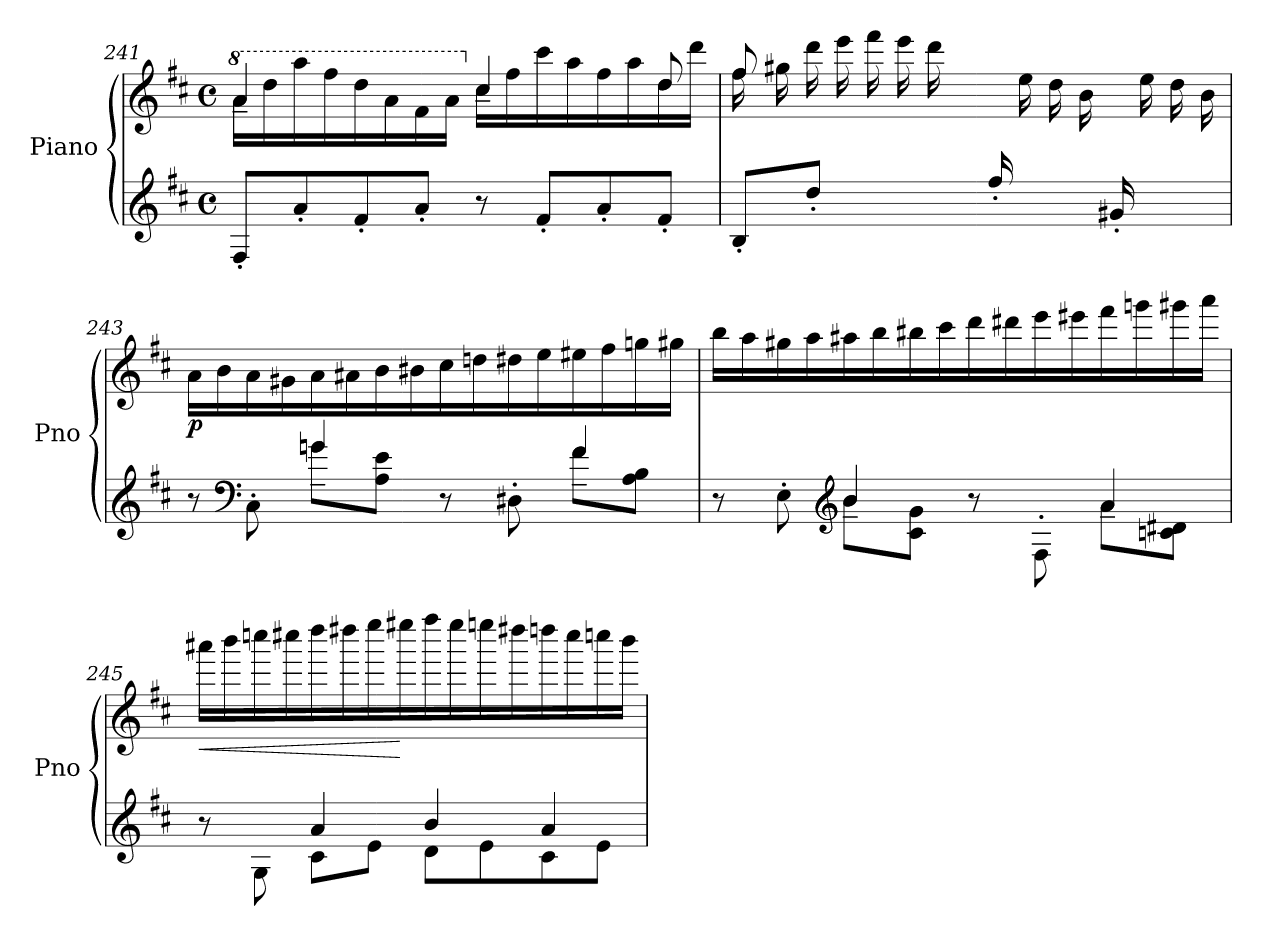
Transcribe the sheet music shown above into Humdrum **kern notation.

**kern	**kern	**dynam
*part1	*part1	*part1
*staff2	*staff1	*staff1/2
*I"Piano	*	*
*I'Pno	*	*
*clefG2	*clefG2	*
*k[f#c#]	*k[f#c#]	*
*M4/4	*M4/4	*
*met(c)	*met(c)	*
*	*8va	*
=241	=241	=241
*	*^	*
8F#'/L	16aa\LL	4aa~/	.
.	16ddd\	.	.
8a'/	16aaa\	.	.
.	16fff#\	.	.
8f#'/	16ddd\	4ryy	.
.	16aa\	.	.
8a'/J	16ff#\	.	.
.	16aa\JJ	.	.
*	*X8va	*	*
8r	16cc#\LL	4cc#~/	.
.	16ff#\	.	.
8f#'/L	16ccc#\	.	.
.	16aa\	.	.
8a'/	16ff#\	8ryy	.
.	16aa\	.	.
8f#'/J	16dd\	8dd/	.
.	16ddd\JJ	.	.
!!LO:LB:g=z	!!
=242	=242	=242	=242
*^	*	*	*
4..ryy	8B'/L	16ff#\LL	8ff#/	.
.	.	16gg#X\	.	.
.	8dd'/J	16ddd\	2..ryy	.
.	.	16eee\	.	.
.	4ryy	16fff#\	.	.
.	.	16eee\	.	.
.	.	16ddd\	.	.
16gg#X/JJ	.	8ryy	.	.
16ff#'/	2ryy	.	.	.
8.ryy	.	16ee\LL	.	.
.	.	16dd\	.	.
.	.	16b\JJ	.	.
16g#X'/	.	16ryy	.	.
8.ryy	.	16ee\LL	.	.
.	.	16dd\	.	.
.	.	16b\JJ	.	.
*	*	*v	*v	*
=243	=243	=243	=243
!	!	!	!LO:DY:b
8r	4ryy	16a\LL	p
.	.	16b\	.
*clefF4	*	*	*
8C#'\	.	16a\	.
.	.	16g#X\	.
8gn\L	4gn~/	16a\	.
.	.	16a#X\	.
8A\ 8e\J	.	16b\	.
.	.	16b#X\	.
8r	4ryy	16cc#\	.
.	.	16ddn\	.
8D#X'\	.	16dd#X\	.
.	.	16ee\	.
8f#\L	4f#~/	16ee#X\	.
.	.	16ff#\	.
8A\ 8B\J	.	16ggn\	.
.	.	16gg#X\JJ	.
!!LO:LB:g=z
=244	=244	=244	=244
8r	4ryy	16bb\LL	.
.	.	16aa\	.
8E'\	.	16gg#X\	.
.	.	16aa\	.
*clefG2	*	*	*
8b\L	4b~/	16aa#X\	.
.	.	16bb\	.
8c#\ 8g\J	.	16bb#X\	.
.	.	16ccc#\	.
8r	4ryy	16ddd\	.
.	.	16ddd#X\	.
8F#'\	.	16eee\	.
.	.	16eee#X\	.
8a\L	4a~/	16fff#\	.
.	.	16gggn\	.
8cn\ 8d#X\J	.	16ggg#X\	.
.	.	16aaa\JJ	.
=245	=245	=245	=245
!	!	!	!LO:HP:b
8r	4ryy	16aaa#X\LL	<
.	.	16bbb\	.
8G\	.	16ccccn\	.
.	.	16cccc#X\	.
8c#\L	4a/	16dddd\	.
.	.	16dddd#X\	.
8e\J	.	16eeee\	.
.	.	16eeee#X\	[
8d\L	4b/	16ffff#\	.
.	.	16eeee#\	.
8e\	.	16eeeen\	.
.	.	16dddd#X\	.
8c#\	4a/	16ddddn\	.
.	.	16cccc#\	.
8e\J	.	16ccccn\	.
.	.	16bbb\JJ	.
*v	*v	*	*
=	=	=
*-	*-	*-
